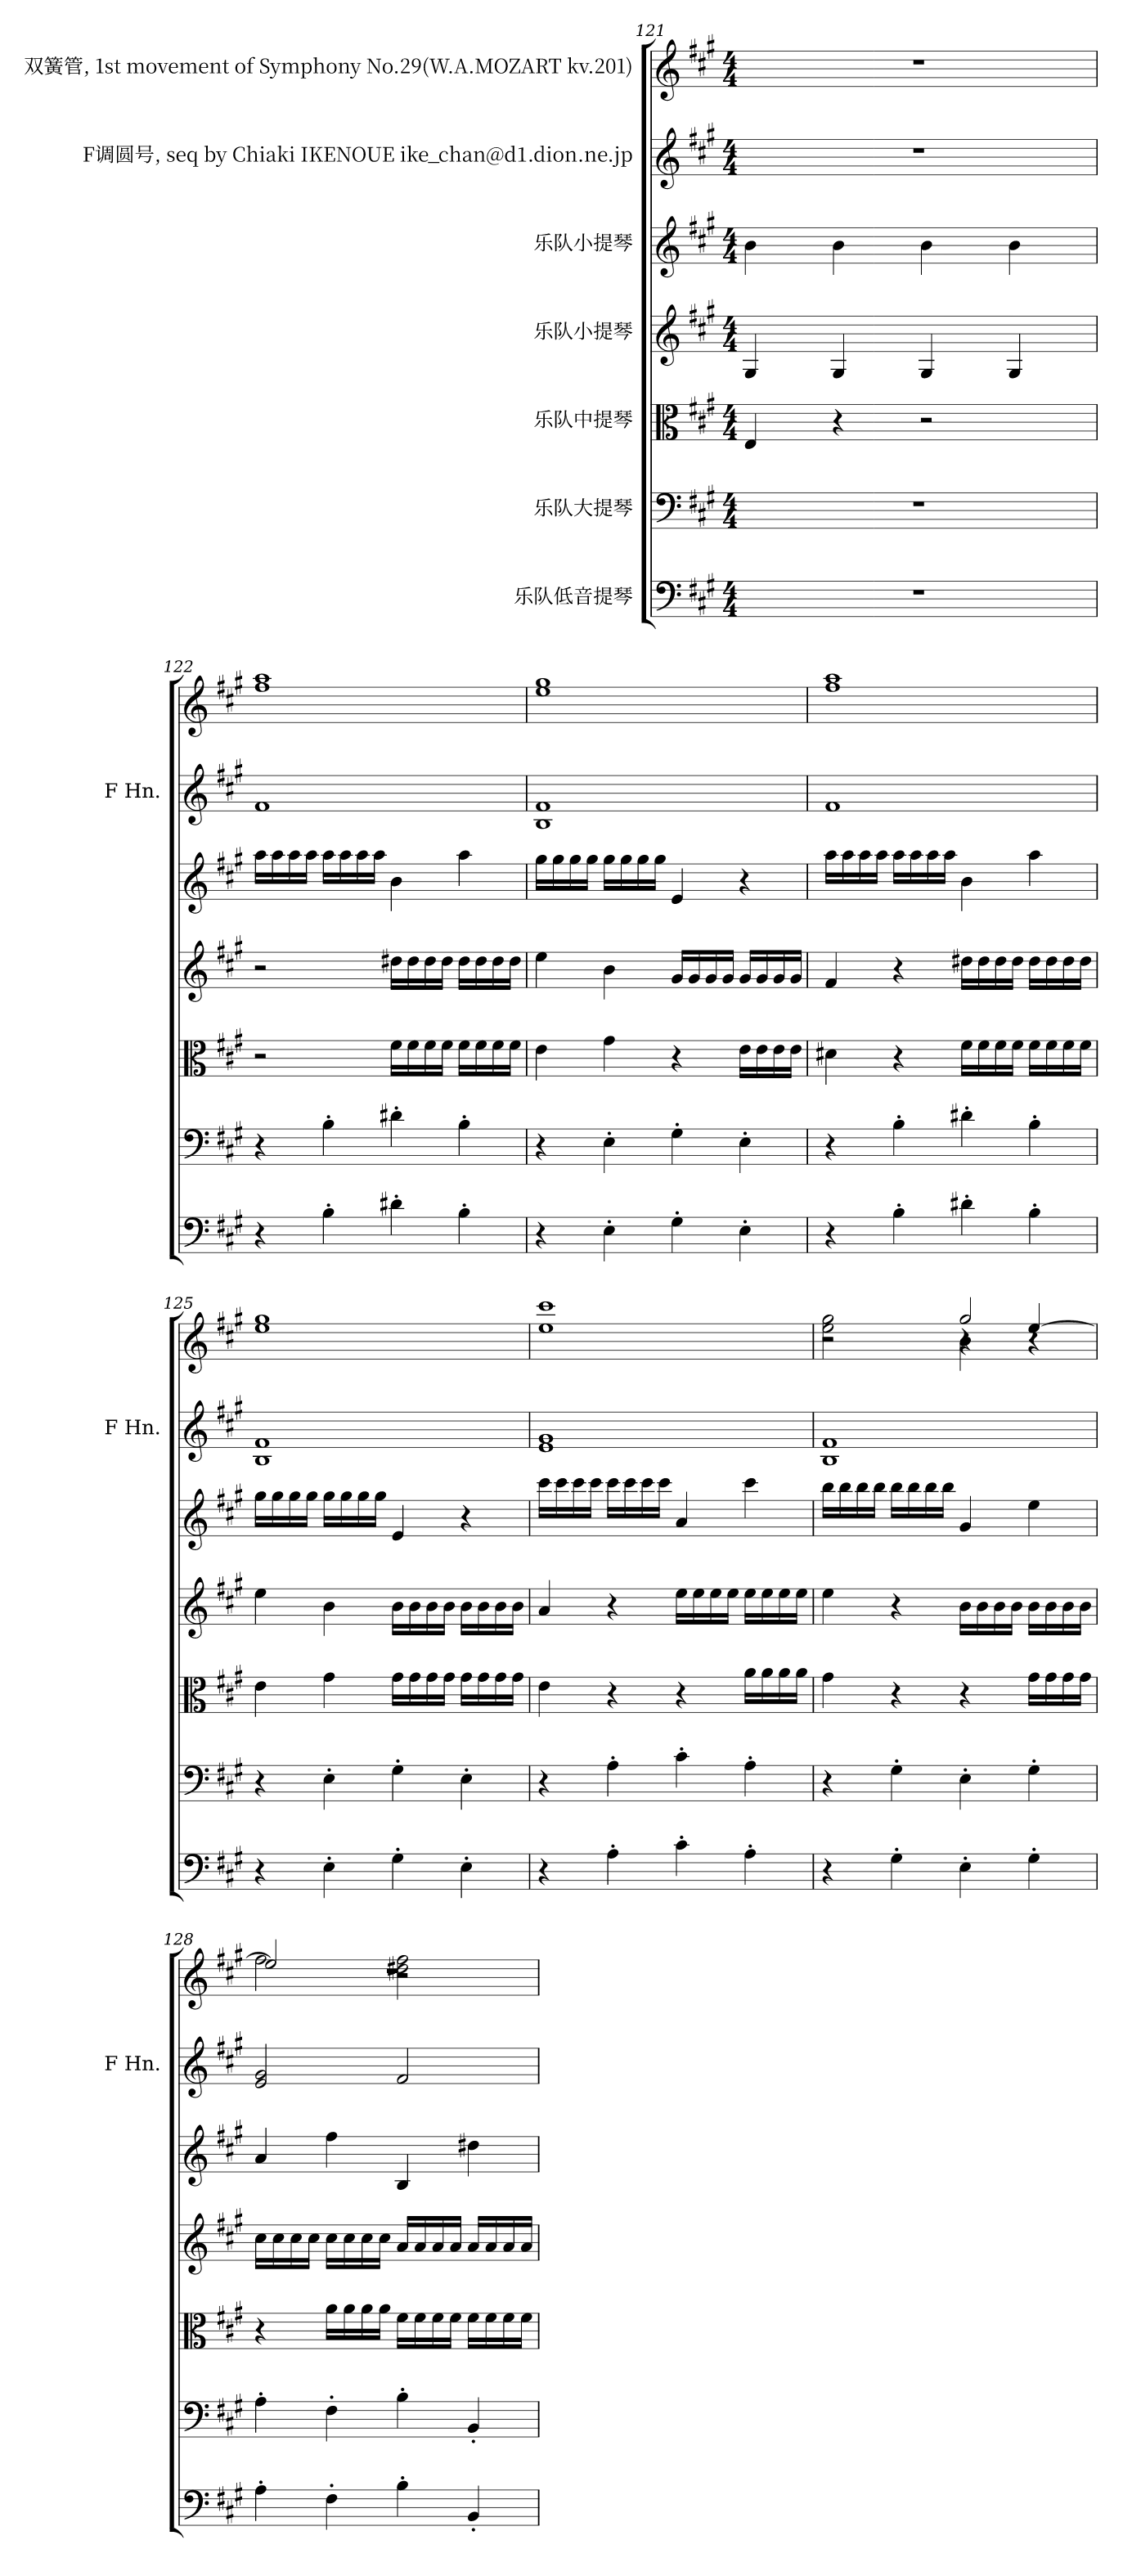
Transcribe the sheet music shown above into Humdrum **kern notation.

**kern	**kern	**kern	**kern	**kern	**kern	**kern
*part7	*part6	*part5	*part4	*part3	*part2	*part1
*staff7	*staff6	*staff5	*staff4	*staff3	*staff2	*staff1
*I"乐队低音提琴	*I"乐队大提琴	*I"乐队中提琴	*I"乐队小提琴	*I"乐队小提琴	*I"F调圆号, seq by Chiaki IKENOUE ike_chan@d1.dion.ne.jp	*I"双簧管, 1st movement of Symphony No.29(W.A.MOZART kv.201)
*	*	*	*	*	*I'F Hn.	*
*clefF4	*clefF4	*clefC3	*clefG2	*clefG2	*clefG2	*clefG2
*ITrd7c12	*	*	*	*	*ITrd4c7	*
*k[f#c#g#]	*k[f#c#g#]	*k[f#c#g#]	*k[f#c#g#]	*k[f#c#g#]	*k[f#c#]	*k[f#c#g#]
*M4/4	*M4/4	*M4/4	*M4/4	*M4/4	*M4/4	*M4/4
=121	=121	=121	=121	=121	=121	=121
1r	1r	4E/	4G#/	4b\	1r	1r
.	.	4r	4G#/	4b\	.	.
.	.	2r	4G#/	4b\	.	.
.	.	.	4G#/	4b\	.	.
!!LO:PB:g=z
=122	=122	=122	=122	=122	=122	=122
4r	4r	2r	2r	16aa\LL	1B	1ff# 1aa
.	.	.	.	16aa\	.	.
.	.	.	.	16aa\	.	.
.	.	.	.	16aa\JJ	.	.
4BB'\	4B'\	.	.	16aa\LL	.	.
.	.	.	.	16aa\	.	.
.	.	.	.	16aa\	.	.
.	.	.	.	16aa\JJ	.	.
4D#X'\	4d#X'\	16f#\LL	16dd#X\LL	4b\	.	.
.	.	16f#\	16dd#\	.	.	.
.	.	16f#\	16dd#\	.	.	.
.	.	16f#\JJ	16dd#\JJ	.	.	.
4BB'\	4B'\	16f#\LL	16dd#\LL	4aa\	.	.
.	.	16f#\	16dd#\	.	.	.
.	.	16f#\	16dd#\	.	.	.
.	.	16f#\JJ	16dd#\JJ	.	.	.
=123	=123	=123	=123	=123	=123	=123
4r	4r	4e\	4ee\	16gg#\LL	1E 1B	1ee 1gg#
.	.	.	.	16gg#\	.	.
.	.	.	.	16gg#\	.	.
.	.	.	.	16gg#\JJ	.	.
4EE'\	4E'\	4g#\	4b\	16gg#\LL	.	.
.	.	.	.	16gg#\	.	.
.	.	.	.	16gg#\	.	.
.	.	.	.	16gg#\JJ	.	.
4GG#'\	4G#'\	4r	16g#/LL	4e/	.	.
.	.	.	16g#/	.	.	.
.	.	.	16g#/	.	.	.
.	.	.	16g#/JJ	.	.	.
4EE'\	4E'\	16e\LL	16g#/LL	4r	.	.
.	.	16e\	16g#/	.	.	.
.	.	16e\	16g#/	.	.	.
.	.	16e\JJ	16g#/JJ	.	.	.
!!LO:PB:g=z
=124	=124	=124	=124	=124	=124	=124
4r	4r	4d#X\	4f#/	16aa\LL	1B	1ff# 1aa
.	.	.	.	16aa\	.	.
.	.	.	.	16aa\	.	.
.	.	.	.	16aa\JJ	.	.
4BB'\	4B'\	4r	4r	16aa\LL	.	.
.	.	.	.	16aa\	.	.
.	.	.	.	16aa\	.	.
.	.	.	.	16aa\JJ	.	.
4D#X'\	4d#X'\	16f#\LL	16dd#X\LL	4b\	.	.
.	.	16f#\	16dd#\	.	.	.
.	.	16f#\	16dd#\	.	.	.
.	.	16f#\JJ	16dd#\JJ	.	.	.
4BB'\	4B'\	16f#\LL	16dd#\LL	4aa\	.	.
.	.	16f#\	16dd#\	.	.	.
.	.	16f#\	16dd#\	.	.	.
.	.	16f#\JJ	16dd#\JJ	.	.	.
=125	=125	=125	=125	=125	=125	=125
4r	4r	4e\	4ee\	16gg#\LL	1E 1B	1ee 1gg#
.	.	.	.	16gg#\	.	.
.	.	.	.	16gg#\	.	.
.	.	.	.	16gg#\JJ	.	.
4EE'\	4E'\	4g#\	4b\	16gg#\LL	.	.
.	.	.	.	16gg#\	.	.
.	.	.	.	16gg#\	.	.
.	.	.	.	16gg#\JJ	.	.
4GG#'\	4G#'\	16g#\LL	16b\LL	4e/	.	.
.	.	16g#\	16b\	.	.	.
.	.	16g#\	16b\	.	.	.
.	.	16g#\JJ	16b\JJ	.	.	.
4EE'\	4E'\	16g#\LL	16b\LL	4r	.	.
.	.	16g#\	16b\	.	.	.
.	.	16g#\	16b\	.	.	.
.	.	16g#\JJ	16b\JJ	.	.	.
!!LO:PB:g=z
=126	=126	=126	=126	=126	=126	=126
4r	4r	4e\	4a/	16ccc#\LL	1A 1c#	1ee 1ccc#
.	.	.	.	16ccc#\	.	.
.	.	.	.	16ccc#\	.	.
.	.	.	.	16ccc#\JJ	.	.
4AA'\	4A'\	4r	4r	16ccc#\LL	.	.
.	.	.	.	16ccc#\	.	.
.	.	.	.	16ccc#\	.	.
.	.	.	.	16ccc#\JJ	.	.
4C#'\	4c#'\	4r	16ee\LL	4a/	.	.
.	.	.	16ee\	.	.	.
.	.	.	16ee\	.	.	.
.	.	.	16ee\JJ	.	.	.
4AA'\	4A'\	16a\LL	16ee\LL	4ccc#\	.	.
.	.	16a\	16ee\	.	.	.
.	.	16a\	16ee\	.	.	.
.	.	16a\JJ	16ee\JJ	.	.	.
=127	=127	=127	=127	=127	=127	=127
*	*	*	*	*	*	*^
*	*	*	*	*	*	*	*^
4r	4r	4g#\	4ee\	16bb\LL	1E 1B	2r	2ee\ 2gg#\	2r
.	.	.	.	16bb\	.	.	.	.
.	.	.	.	16bb\	.	.	.	.
.	.	.	.	16bb\JJ	.	.	.	.
4GG#'\	4G#'\	4r	4r	16bb\LL	.	.	.	.
.	.	.	.	16bb\	.	.	.	.
.	.	.	.	16bb\	.	.	.	.
.	.	.	.	16bb\JJ	.	.	.	.
4EE'\	4E'\	4r	16b\LL	4g#/	.	2gg#/	4b\	4r
.	.	.	16b\	.	.	.	.	.
.	.	.	16b\	.	.	.	.	.
.	.	.	16b\JJ	.	.	.	.	.
4GG#'\	4G#'\	16g#\LL	16b\LL	4ee\	.	.	4r	[4ee/
.	.	16g#\	16b\	.	.	.	.	.
.	.	16g#\	16b\	.	.	.	.	.
.	.	16g#\JJ	16b\JJ	.	.	.	.	.
!!LO:PB:g=z	!!	!!
=128	=128	=128	=128	=128	=128	=128	=128	=128
4AA'\	4A'\	4r	16cc#\LL	4a/	2A/ 2c#/	1r	2ff#\	2ee/]
.	.	.	16cc#\	.	.	.	.	.
.	.	.	16cc#\	.	.	.	.	.
.	.	.	16cc#\JJ	.	.	.	.	.
4FF#'\	4F#'\	16a\LL	16cc#\LL	4ff#\	.	.	.	.
.	.	16a\	16cc#\	.	.	.	.	.
.	.	16a\	16cc#\	.	.	.	.	.
.	.	16a\JJ	16cc#\JJ	.	.	.	.	.
4BB'\	4B'\	16f#\LL	16a/LL	4B/	2B/	.	2dd#X\ 2ff#\	2r
.	.	16f#\	16a/	.	.	.	.	.
.	.	16f#\	16a/	.	.	.	.	.
.	.	16f#\JJ	16a/JJ	.	.	.	.	.
4BBB'/	4BB'/	16f#\LL	16a/LL	4dd#X\	.	.	.	.
.	.	16f#\	16a/	.	.	.	.	.
.	.	16f#\	16a/	.	.	.	.	.
.	.	16f#\JJ	16a/JJ	.	.	.	.	.
*	*	*	*	*	*	*v	*v	*v
=	=	=	=	=	=	=
*-	*-	*-	*-	*-	*-	*-
